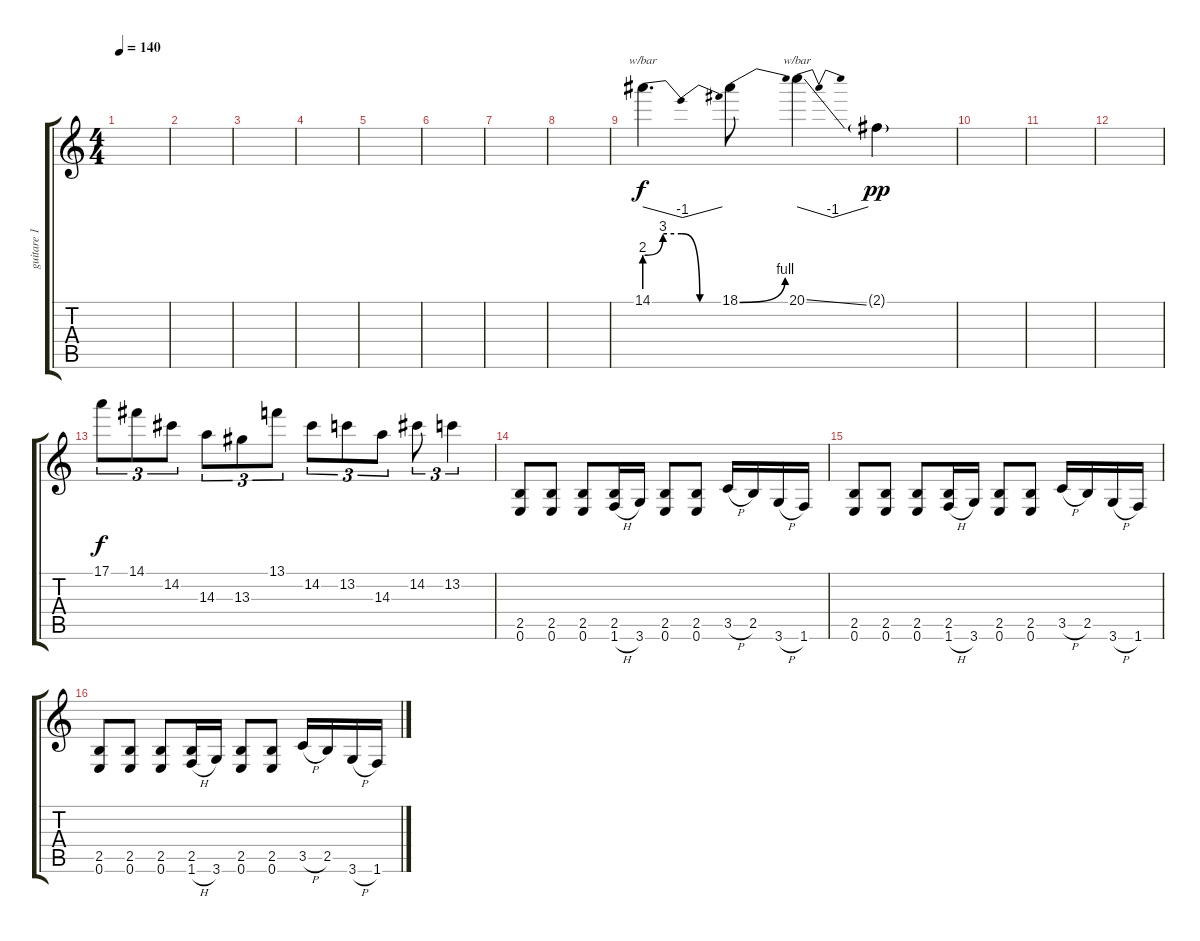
\track ("guitare 1" "guitare 1") {instrument distortionguitar}
\staff {score tabs}
\tuning (E4 B3 G3 D3 A2 E2) {hide}
\ts (4 4)
\tempo 140
\clef g2
\ks c
|
|
|
|
|
|
|
|
14.1{be (custom 0 8 15 12 30 12 45 0 60 0)}.4{d tbe (dip default 0 0 30 -4 60 0)} 18.1{be (bend 0 0 60 4)}.8 20.1{ss}.4{tbe (dip default 0 0 30 -4 60 0)} 2.1{g}.4{dy pp} |
|
|
|
17.1.8{tu (3 2) dy f} 14.1.8{tu (3 2)} 14.2.8{tu (3 2)} 14.3.8{tu (3 2)} 13.3.8{tu (3 2)} 13.1.8{tu (3 2)} 14.2.8{tu (3 2)} 13.2.8{tu (3 2)} 14.3.8{tu (3 2)} 14.2.8{tu (3 2)} 13.2.4{tu (3 2)} |
(2.5 0.6).8 (2.5 0.6).8 (2.5 0.6).8 (2.5 1.6{h}).16 3.6.16 (2.5 0.6).8 (2.5 0.6).8 3.5{h}.16 2.5.16 3.6{h}.16 1.6.16 |
(2.5 0.6).8 (2.5 0.6).8 (2.5 0.6).8 (2.5 1.6{h}).16 3.6.16 (2.5 0.6).8 (2.5 0.6).8 3.5{h}.16 2.5.16 3.6{h}.16 1.6.16 |
(2.5 0.6).8 (2.5 0.6).8 (2.5 0.6).8 (2.5 1.6{h}).16 3.6.16 (2.5 0.6).8 (2.5 0.6).8 3.5{h}.16 2.5.16 3.6{h}.16 1.6.16
